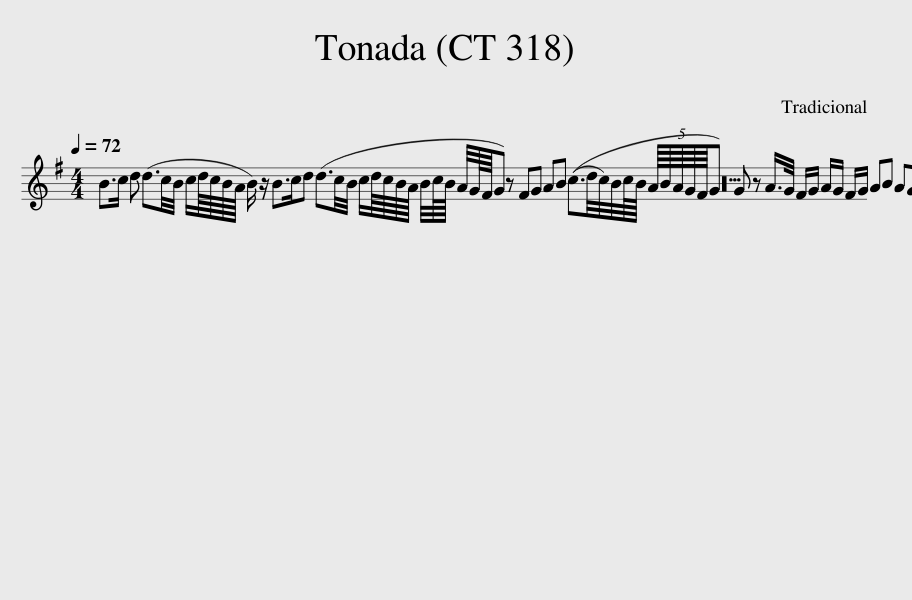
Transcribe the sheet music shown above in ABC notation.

X:1
L:1/8
Q:1/4=72
M:4/4
I:linebreak $
K:G
V:1 treble
V:1
 B>c d (d3/2c/4B/4 c/d/8c/8B/8A/8 B/) z/ B>cd (d3/2c/4B/4 c/d/8c/8B/8A/8 B/4c/8B/8 A/4G/8F/8G) z FG AB ((c3/2d/4c/4)B/4c/8B/8 (5:2:5A/8B/8A/8G/8F/8G) G z A/>G/ F/G/ A/G/ F/G/ AB AG A/>G/ F/G/ A/G/ F/G/ AB G2 z2 B>cd (d3/2c/4B/4 c/d/8c/8B/8A/8B/) z/ B>cd (d3/2c/4B/4 c/d/8c/8B/8A/8 B/4c/8B/8 A/4G/8F/8G) z FG AB ((c3/2d/4c/4)B/4c/8B/8 (5:2:5A/8B/8A/8G/8F/8G)G z A/>G/ F/G/ A/G/ F/G/ AB AG A/>G/ F/G/ A/G/ F/G/ AB G2 z2 dg g2 fe (d/e/8f/8e/8d/8c)(de) (e3/2f/4e/4) (d/(3e/4d/4c/4 B/(3c/4B/4A/4G) z FG Add3/2 (c/4B/4 c/B/4A/4 B/(5:2:5A/8B/8A/8G/8F/8 G2) z2 A/>G/ F/G/ A/G/ F/G/ AB AG A/>G/ F/G/ A/G/ F/G/ AB G2 z2 || %1
